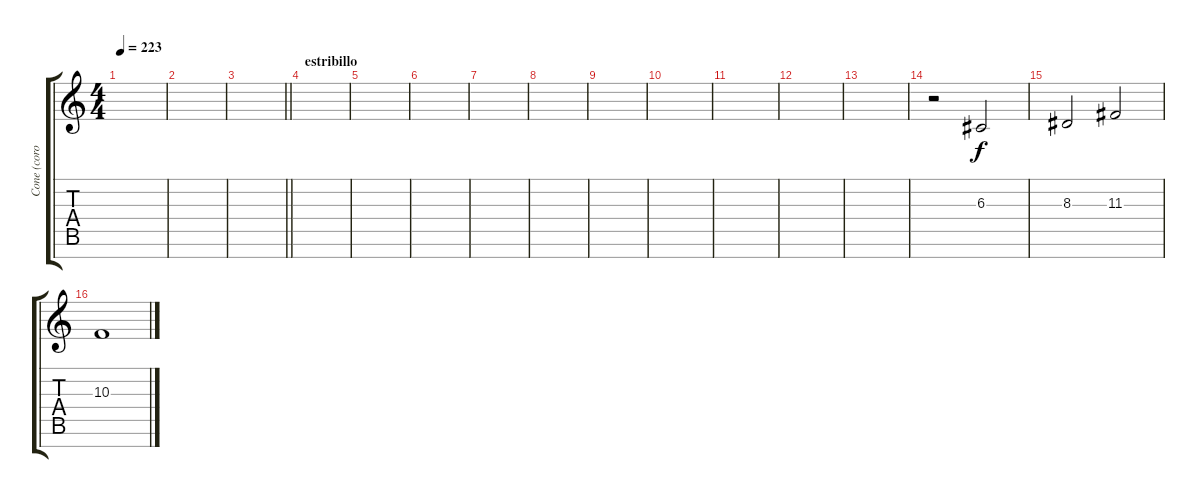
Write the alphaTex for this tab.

\track ("Cone (coros)" "Cone (coro") {instrument lead6voice}
\staff {score tabs}
\tuning (E4 B3 G3 D3 A2 E2 B1) {hide}
\ts (4 4)
\tempo 223
\clef g2
\ks c
|
|
\barLineRight lightlight
|
\section ("" "estribillo")
|
|
|
|
|
|
|
|
|
|
r.2 6.3.2 |
8.3.2 11.3.2 |
10.3.1
